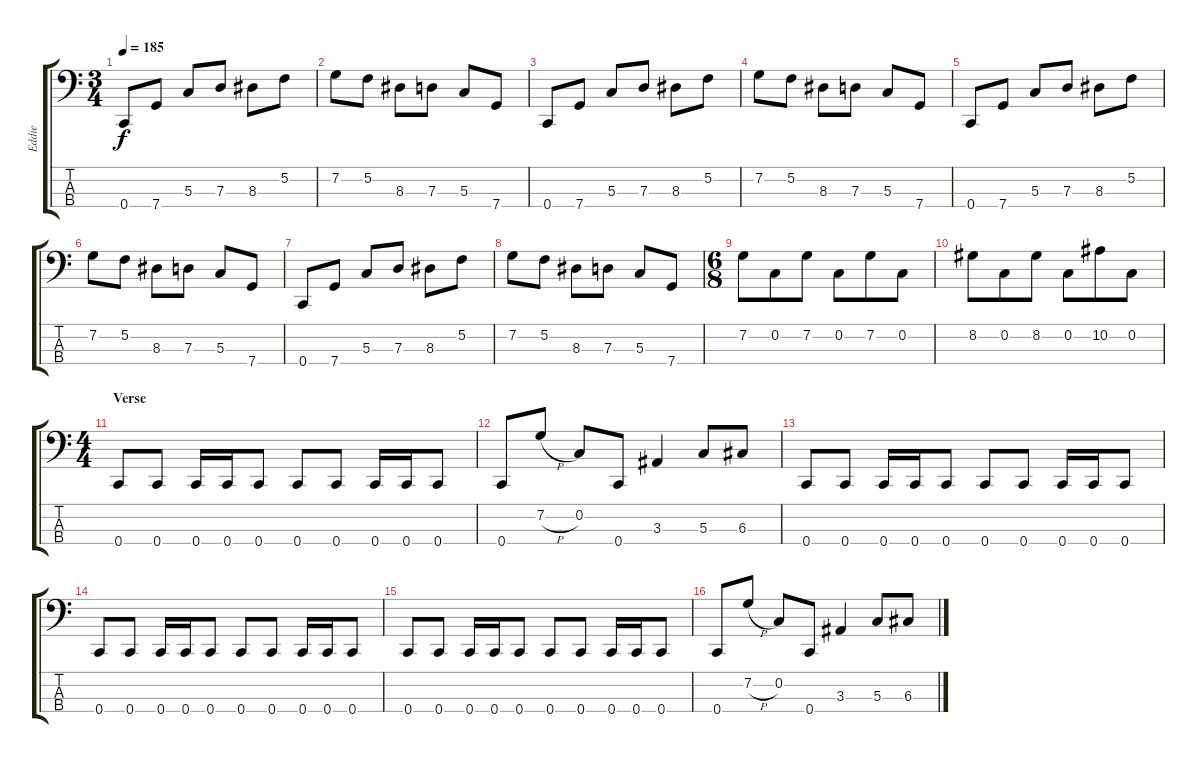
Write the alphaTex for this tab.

\track ("Eddie" "Eddie") {instrument electricbasspick}
\staff {score tabs}
\tuning (F2 C2 G1 C1) {hide}
\ts (3 4)
\tempo 185
\clef f4
\ks c
0.4.8{dy f} 7.4.8 5.3.8 7.3.8 8.3.8 5.2.8 |
7.2.8 5.2.8 8.3.8 7.3.8 5.3.8 7.4.8 |
0.4.8 7.4.8 5.3.8 7.3.8 8.3.8 5.2.8 |
7.2.8 5.2.8 8.3.8 7.3.8 5.3.8 7.4.8 |
0.4.8 7.4.8 5.3.8 7.3.8 8.3.8 5.2.8 |
7.2.8 5.2.8 8.3.8 7.3.8 5.3.8 7.4.8 |
0.4.8 7.4.8 5.3.8 7.3.8 8.3.8 5.2.8 |
7.2.8 5.2.8 8.3.8 7.3.8 5.3.8 7.4.8 |
\ts (6 8)
7.2.8 0.2.8 7.2.8 0.2.8 7.2.8 0.2.8 |
8.2.8 0.2.8 8.2.8 0.2.8 10.2.8 0.2.8 |
\ts (4 4)
\section ("" "Verse")
0.4.8 0.4.8 0.4.16 0.4.16 0.4.8 0.4.8 0.4.8 0.4.16 0.4.16 0.4.8 |
0.4.8 7.2{h}.8 0.2.8 0.4.8 3.3.4 5.3.8 6.3.8 |
0.4.8 0.4.8 0.4.16 0.4.16 0.4.8 0.4.8 0.4.8 0.4.16 0.4.16 0.4.8 |
0.4.8 0.4.8 0.4.16 0.4.16 0.4.8 0.4.8 0.4.8 0.4.16 0.4.16 0.4.8 |
0.4.8 0.4.8 0.4.16 0.4.16 0.4.8 0.4.8 0.4.8 0.4.16 0.4.16 0.4.8 |
0.4.8 7.2{h}.8 0.2.8 0.4.8 3.3.4 5.3.8 6.3.8
